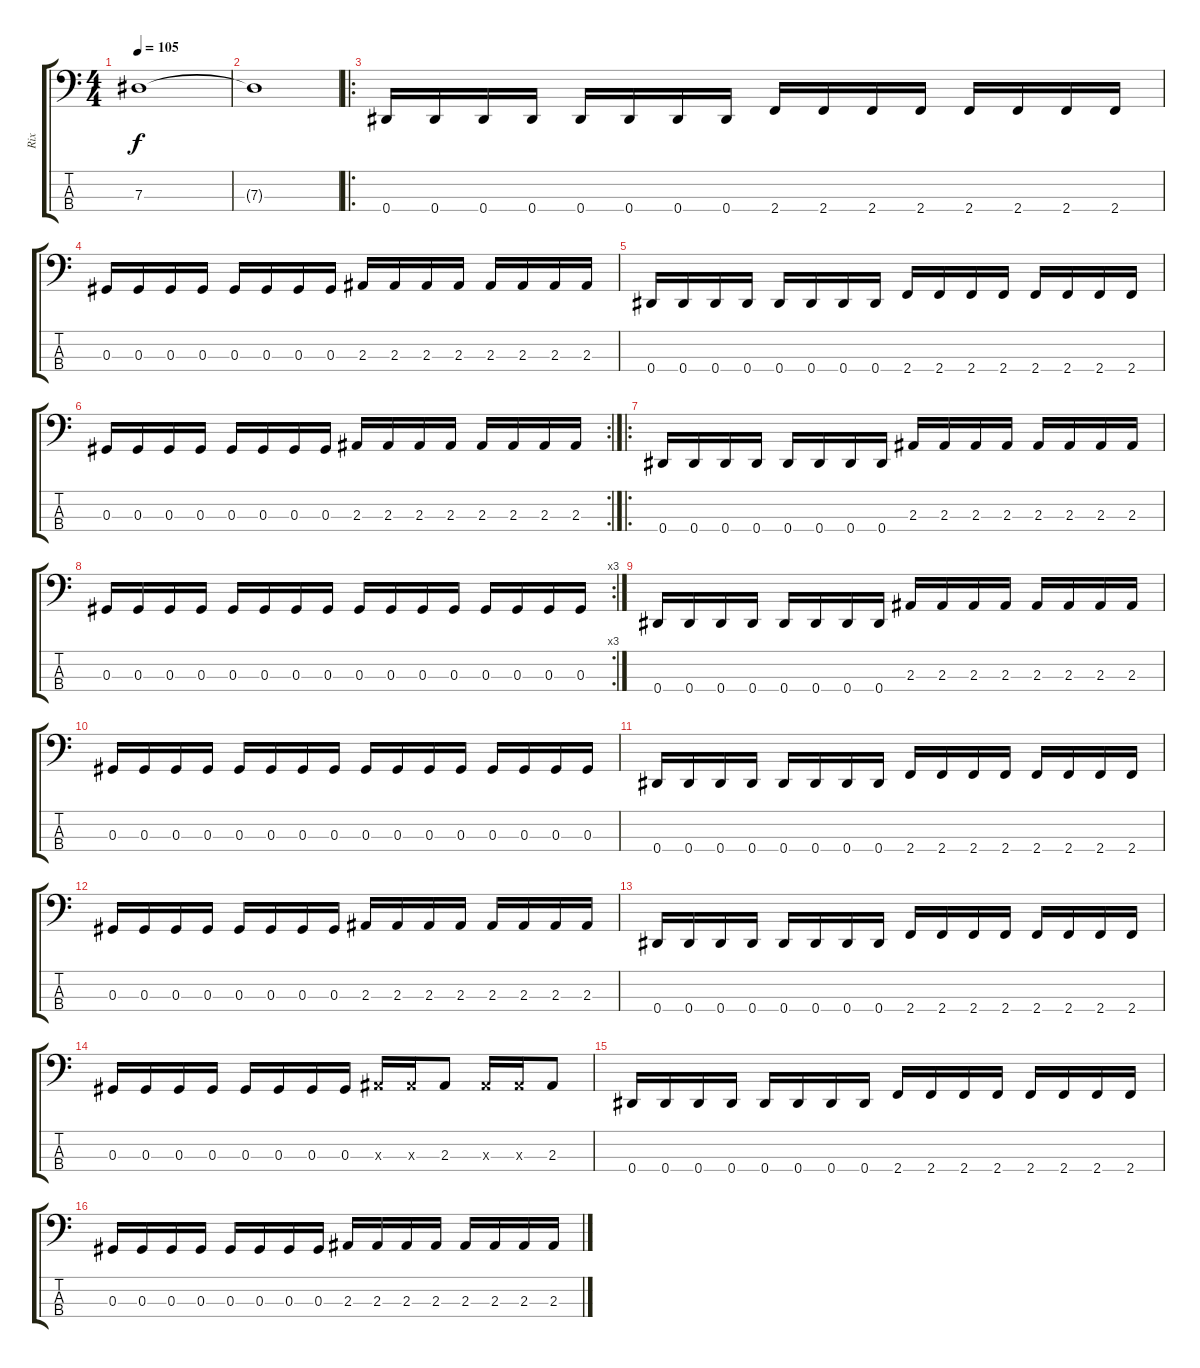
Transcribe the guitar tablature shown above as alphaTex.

\track ("Rix" "Rix") {instrument slapbass2}
\staff {score tabs}
\tuning (Gb2 Db2 Ab1 Eb1) {hide}
\ts (4 4)
\tempo 105
\clef f4
\ks c
7.3.1{dy f instrument slapbass2} |
7.3{t}.1 |
\ro
0.4.16 0.4.16 0.4.16 0.4.16 0.4.16 0.4.16 0.4.16 0.4.16 2.4.16 2.4.16 2.4.16 2.4.16 2.4.16 2.4.16 2.4.16 2.4.16 |
0.3.16 0.3.16 0.3.16 0.3.16 0.3.16 0.3.16 0.3.16 0.3.16 2.3.16 2.3.16 2.3.16 2.3.16 2.3.16 2.3.16 2.3.16 2.3.16 |
0.4.16 0.4.16 0.4.16 0.4.16 0.4.16 0.4.16 0.4.16 0.4.16 2.4.16 2.4.16 2.4.16 2.4.16 2.4.16 2.4.16 2.4.16 2.4.16 |
\rc 2
0.3.16 0.3.16 0.3.16 0.3.16 0.3.16 0.3.16 0.3.16 0.3.16 2.3.16 2.3.16 2.3.16 2.3.16 2.3.16 2.3.16 2.3.16 2.3.16 |
\ro
0.4.16 0.4.16 0.4.16 0.4.16 0.4.16 0.4.16 0.4.16 0.4.16 2.3.16 2.3.16 2.3.16 2.3.16 2.3.16 2.3.16 2.3.16 2.3.16 |
\rc 3
0.3.16 0.3.16 0.3.16 0.3.16 0.3.16 0.3.16 0.3.16 0.3.16 0.3.16 0.3.16 0.3.16 0.3.16 0.3.16 0.3.16 0.3.16 0.3.16 |
0.4.16 0.4.16 0.4.16 0.4.16 0.4.16 0.4.16 0.4.16 0.4.16 2.3.16 2.3.16 2.3.16 2.3.16 2.3.16 2.3.16 2.3.16 2.3.16 |
0.3.16 0.3.16 0.3.16 0.3.16 0.3.16 0.3.16 0.3.16 0.3.16 0.3.16 0.3.16 0.3.16 0.3.16 0.3.16 0.3.16 0.3.16 0.3.16 |
0.4.16 0.4.16 0.4.16 0.4.16 0.4.16 0.4.16 0.4.16 0.4.16 2.4.16 2.4.16 2.4.16 2.4.16 2.4.16 2.4.16 2.4.16 2.4.16 |
0.3.16 0.3.16 0.3.16 0.3.16 0.3.16 0.3.16 0.3.16 0.3.16 2.3.16 2.3.16 2.3.16 2.3.16 2.3.16 2.3.16 2.3.16 2.3.16 |
0.4.16 0.4.16 0.4.16 0.4.16 0.4.16 0.4.16 0.4.16 0.4.16 2.4.16 2.4.16 2.4.16 2.4.16 2.4.16 2.4.16 2.4.16 2.4.16 |
0.3.16 0.3.16 0.3.16 0.3.16 0.3.16 0.3.16 0.3.16 0.3.16 2.3{x}.16 2.3{x}.16 2.3.8 2.3{x}.16 2.3{x}.16 2.3.8 |
0.4.16 0.4.16 0.4.16 0.4.16 0.4.16 0.4.16 0.4.16 0.4.16 2.4.16 2.4.16 2.4.16 2.4.16 2.4.16 2.4.16 2.4.16 2.4.16 |
0.3.16 0.3.16 0.3.16 0.3.16 0.3.16 0.3.16 0.3.16 0.3.16 2.3.16 2.3.16 2.3.16 2.3.16 2.3.16 2.3.16 2.3.16 2.3.16
